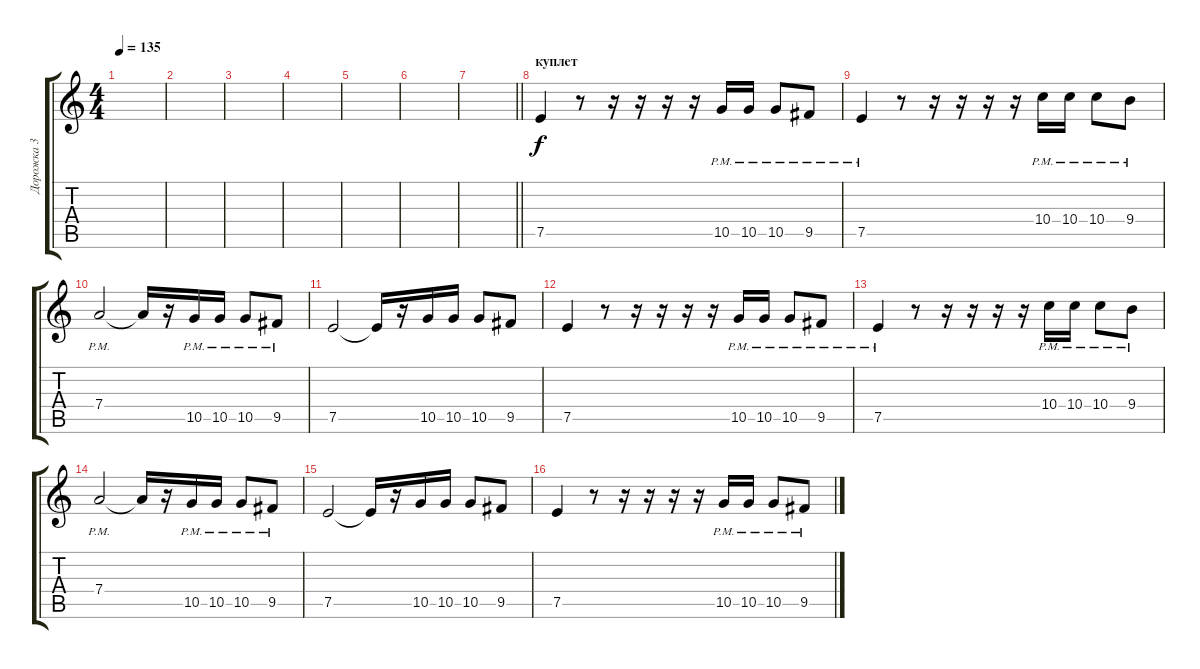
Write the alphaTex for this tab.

\track ("Дорожка 3" "Дорожка 3") {instrument electricguitarclean}
\staff {score tabs}
\tuning (E4 B3 G3 D3 A2 E2) {hide}
\ts (4 4)
\tempo 135
\clef g2
\ks c
|
|
|
|
|
|
\barLineRight lightlight
|
\section ("" "куплет")
7.5.4{volume 11} r.8 r.16 r.16 r.16 r.16 10.5{pm}.16 10.5{pm}.16 10.5{pm}.8 9.5{pm}.8 |
7.5{pm}.4 r.8 r.16 r.16 r.16 r.16 10.4{pm}.16 10.4{pm}.16 10.4{pm}.8 9.4{pm}.8 |
7.4{pm}.2 7.4{t}.16 r.16 10.5{pm}.16 10.5{pm}.16 10.5{pm}.8 9.5{pm}.8 |
7.5.2 7.5{t}.16 r.16 10.5.16 10.5.16 10.5.8 9.5.8 |
7.5.4 r.8 r.16 r.16 r.16 r.16 10.5{pm}.16 10.5{pm}.16 10.5{pm}.8 9.5{pm}.8 |
7.5{pm}.4 r.8 r.16 r.16 r.16 r.16 10.4{pm}.16 10.4{pm}.16 10.4{pm}.8 9.4{pm}.8 |
7.4{pm}.2 7.4{t}.16 r.16 10.5{pm}.16 10.5{pm}.16 10.5{pm}.8 9.5{pm}.8 |
7.5.2 7.5{t}.16 r.16 10.5.16 10.5.16 10.5.8 9.5.8 |
7.5.4{volume 11} r.8 r.16 r.16 r.16 r.16 10.5{pm}.16 10.5{pm}.16 10.5{pm}.8 9.5{pm}.8
